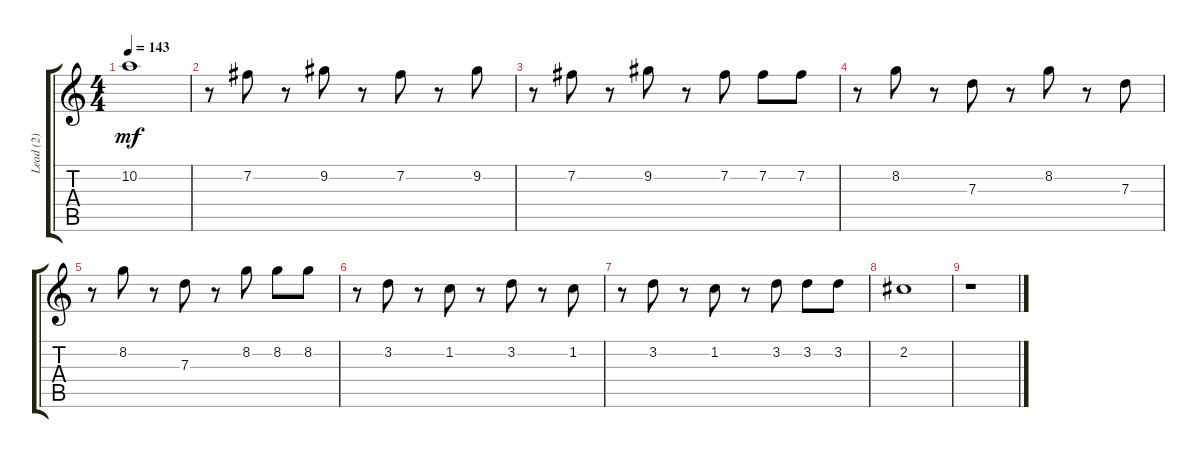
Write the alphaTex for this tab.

\track ("Lead (2)" "Lead (2)") {instrument distortionguitar}
\staff {score tabs}
\tuning (E4 B3 G3 D3 A2 E2) {hide}
\ts (4 4)
\tempo 143
\clef g2
\ks c
10.2.1{dy mf} |
r.8 7.2.8 r.8 9.2.8 r.8 7.2.8 r.8 9.2.8 |
r.8 7.2.8 r.8 9.2.8 r.8 7.2.8 7.2.8 7.2.8 |
r.8 8.2.8 r.8 7.3.8 r.8 8.2.8 r.8 7.3.8 |
r.8 8.2.8 r.8 7.3.8 r.8 8.2.8 8.2.8 8.2.8 |
r.8 3.2.8 r.8 1.2.8 r.8 3.2.8 r.8 1.2.8 |
r.8 3.2.8 r.8 1.2.8 r.8 3.2.8 3.2.8 3.2.8 |
2.2.1 |
r.1
